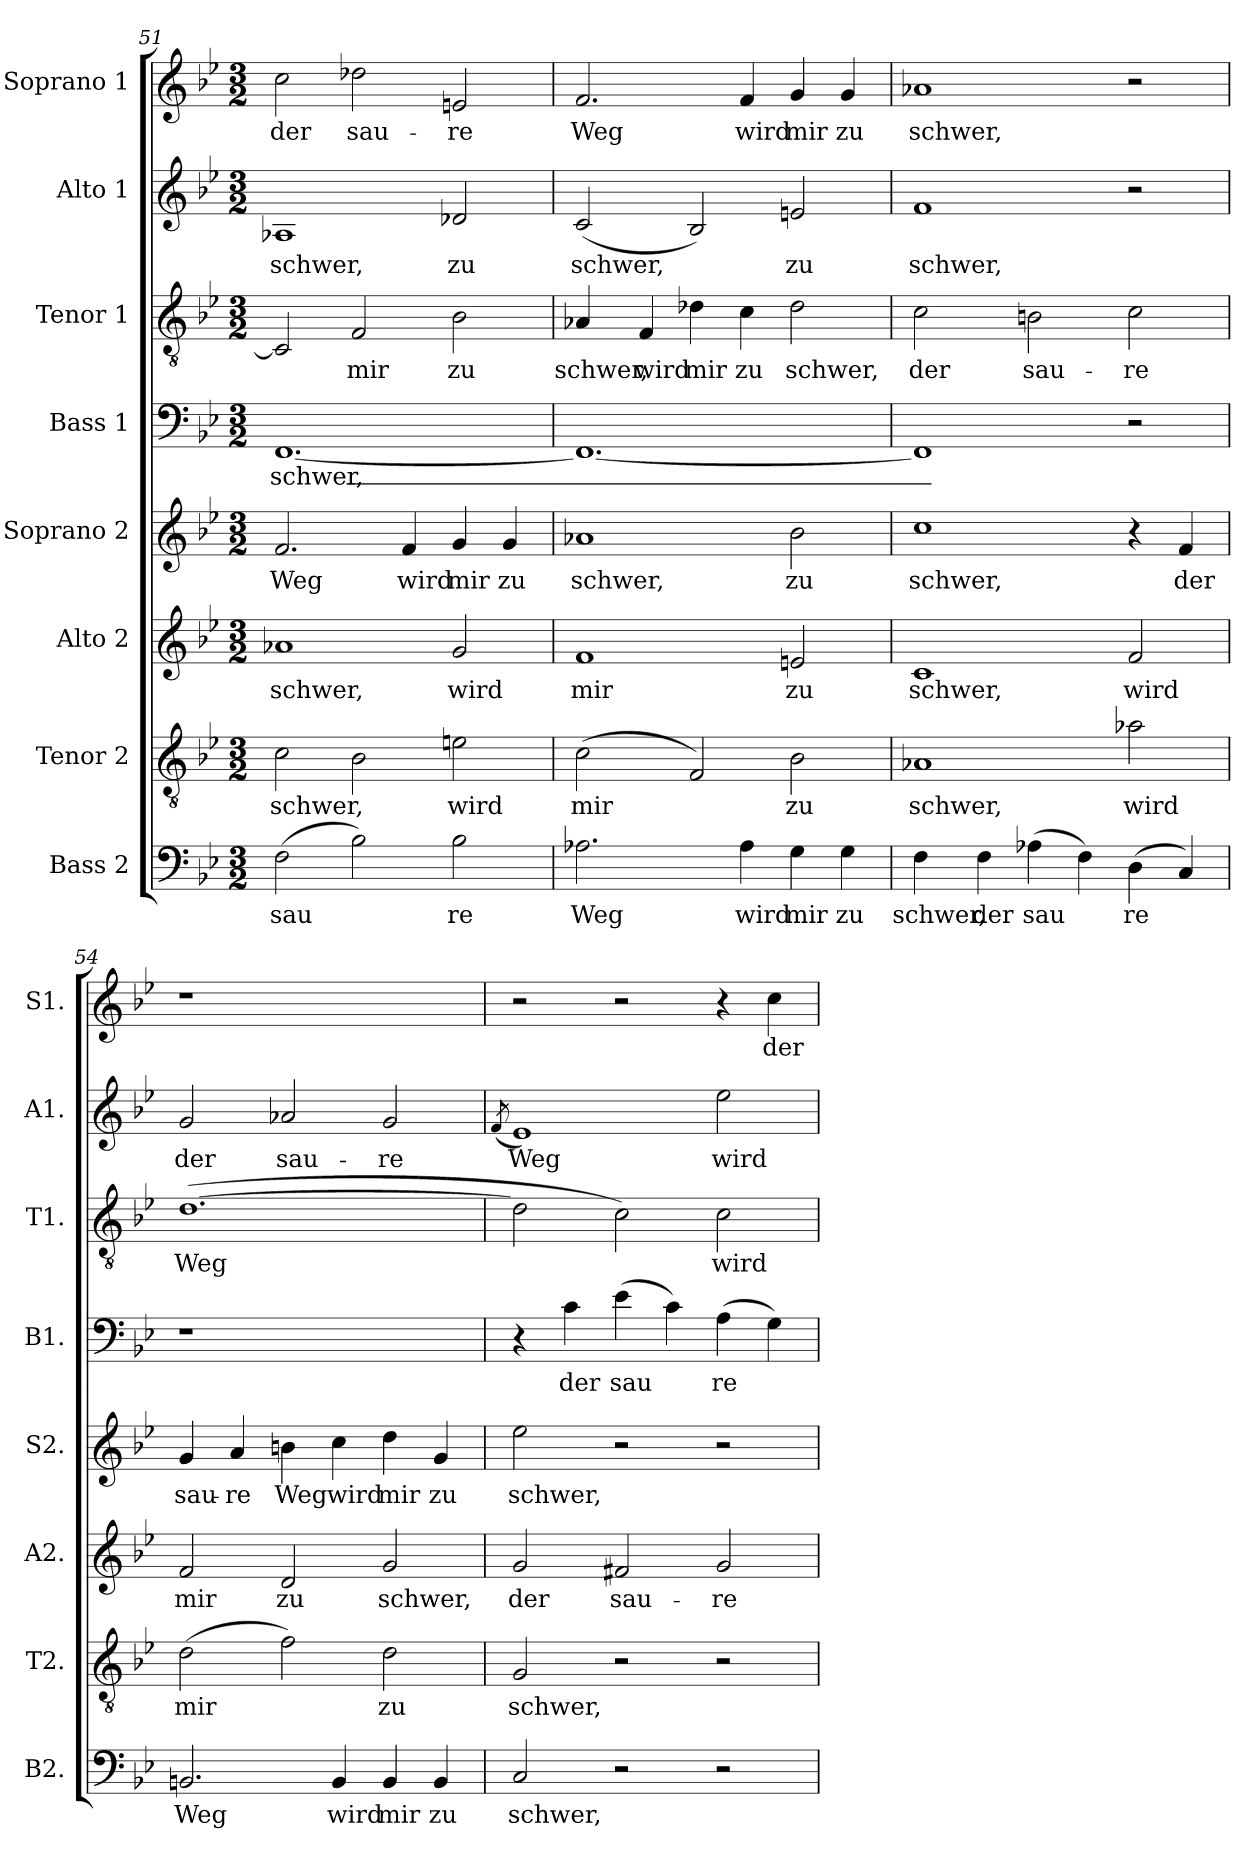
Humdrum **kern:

**kern	**text	**kern	**text	**kern	**text	**kern	**text	**kern	**text	**kern	**text	**kern	**text	**kern	**text
*part8	*part8	*part7	*part7	*part6	*part6	*part5	*part5	*part4	*part4	*part3	*part3	*part2	*part2	*part1	*part1
*staff8	*staff8	*staff7	*staff7	*staff6	*staff6	*staff5	*staff5	*staff4	*staff4	*staff3	*staff3	*staff2	*staff2	*staff1	*staff1
*I"Bass 2	*	*I"Tenor 2	*	*I"Alto 2	*	*I"Soprano 2	*	*I"Bass 1	*	*I"Tenor 1	*	*I"Alto 1	*	*I"Soprano 1	*
*I'B2.	*	*I'T2.	*	*I'A2.	*	*I'S2.	*	*I'B1.	*	*I'T1.	*	*I'A1.	*	*I'S1.	*
*clefF4	*	*clefGv2	*	*clefG2	*	*clefG2	*	*clefF4	*	*clefGv2	*	*clefG2	*	*clefG2	*
*k[b-e-]	*	*k[b-e-]	*	*k[b-e-]	*	*k[b-e-]	*	*k[b-e-]	*	*k[b-e-]	*	*k[b-e-]	*	*k[b-e-]	*
*B-:	*	*B-:	*	*B-:	*	*B-:	*	*B-:	*	*B-:	*	*B-:	*	*B-:	*
*M3/2	*	*M3/2	*	*M3/2	*	*M3/2	*	*M3/2	*	*M3/2	*	*M3/2	*	*M3/2	*
=51	=51	=51	=51	=51	=51	=51	=51	=51	=51	=51	=51	=51	=51	=51	=51
(2F\	sau	2c\	schwer,	1a-X	schwer,	2.f/	Weg	[1.FF	schwer,_-	2C/]	.	1A-X	schwer,	2cc\	der
2B-\)	.	2B-\	.	.	.	.	.	.	.	2F/	mir	.	.	2dd-X\	sau-
.	.	.	.	.	.	4f/	wird	.	.	.	.	.	.	.	.
2B-\	re	2en\	wird	2g/	wird	4g/	mir	.	.	2B-\	zu	2d-X/	zu	2en/	-re
.	.	.	.	.	.	4g/	zu	.	.	.	.	.	.	.	.
!!LO:PB:g=z
=52	=52	=52	=52	=52	=52	=52	=52	=52	=52	=52	=52	=52	=52	=52	=52
2.A-X\	Weg	(2c\	mir	1f	mir	1a-X	schwer,	1.FF_	.	4A-X/	schwer,	(2c/	schwer,	2.f/	Weg
.	.	.	.	.	.	.	.	.	.	4F/	wird	.	.	.	.
.	.	2F/)	.	.	.	.	.	.	.	4d-X\	mir	2B-/)	.	.	.
4A-\	wird	.	.	.	.	.	.	.	.	4c\	zu	.	.	4f/	wird
4G\	mir	2B-\	zu	2en/	zu	2b-\	zu	.	.	2d-\	schwer,	2en/	zu	4g/	mir
4G\	zu	.	.	.	.	.	.	.	.	.	.	.	.	4g/	zu
=53	=53	=53	=53	=53	=53	=53	=53	=53	=53	=53	=53	=53	=53	=53	=53
4F\	schwer,	1A-X	schwer,	1c	schwer,	1cc	schwer,	1FF]	.	2c\	der	1f	schwer,	1a-X	schwer,
4F\	der	.	.	.	.	.	.	.	.	.	.	.	.	.	.
(4A-X\	sau	.	.	.	.	.	.	.	.	2Bn\	sau-	.	.	.	.
4F\)	.	.	.	.	.	.	.	.	.	.	.	.	.	.	.
(4D\	re	2a-X\	wird	2f/	wird	4r	.	2r	.	2c\	-re	2r	.	2r	.
4C/)	.	.	.	.	.	4f/	der	.	.	.	.	.	.	.	.
=54	=54	=54	=54	=54	=54	=54	=54	=54	=54	=54	=54	=54	=54	=54	=54
2.BBn/	Weg	(2d\	mir	2f/	mir	4g/	sau-	1r	.	([1.d	Weg	2g/	der	1r	.
.	.	.	.	.	.	4a/	-re	.	.	.	.	.	.	.	.
.	.	2f\)	.	2d/	zu	4bn\	Weg	.	.	.	.	2a-X/	sau-	.	.
4BB/	wird	.	.	.	.	4cc\	wird	.	.	.	.	.	.	.	.
4BB/	mir	2d\	zu	2g/	schwer,	4dd\	mir	2ryy	.	.	.	2g/	-re	2ryy	.
4BB/	zu	.	.	.	.	4g/	zu	.	.	.	.	.	.	.	.
=55	=55	=55	=55	=55	=55	=55	=55	=55	=55	=55	=55	=55	=55	=55	=55
.	.	.	.	.	.	.	.	.	.	.	.	(8qf/	.	.	.
2C/	schwer,	2G/	schwer,	2g/	der	2ee-\	schwer,	4r	.	2d\]	.	1e-)	Weg	2r	.
.	.	.	.	.	.	.	.	4c\	-der	.	.	.	.	.	.
2r	.	2r	.	2f#X/	sau-	2r	.	(4e-\	sau	2c\)	.	.	.	2r	.
.	.	.	.	.	.	.	.	4c\)	.	.	.	.	.	.	.
2r	.	2r	.	2g/	-re	2r	.	(4A\	re	2c\	wird	2ee-\	wird	4r	.
.	.	.	.	.	.	.	.	4G\)	.	.	.	.	.	4cc\	der
=	=	=	=	=	=	=	=	=	=	=	=	=	=	=	=
*-	*-	*-	*-	*-	*-	*-	*-	*-	*-	*-	*-	*-	*-	*-	*-
